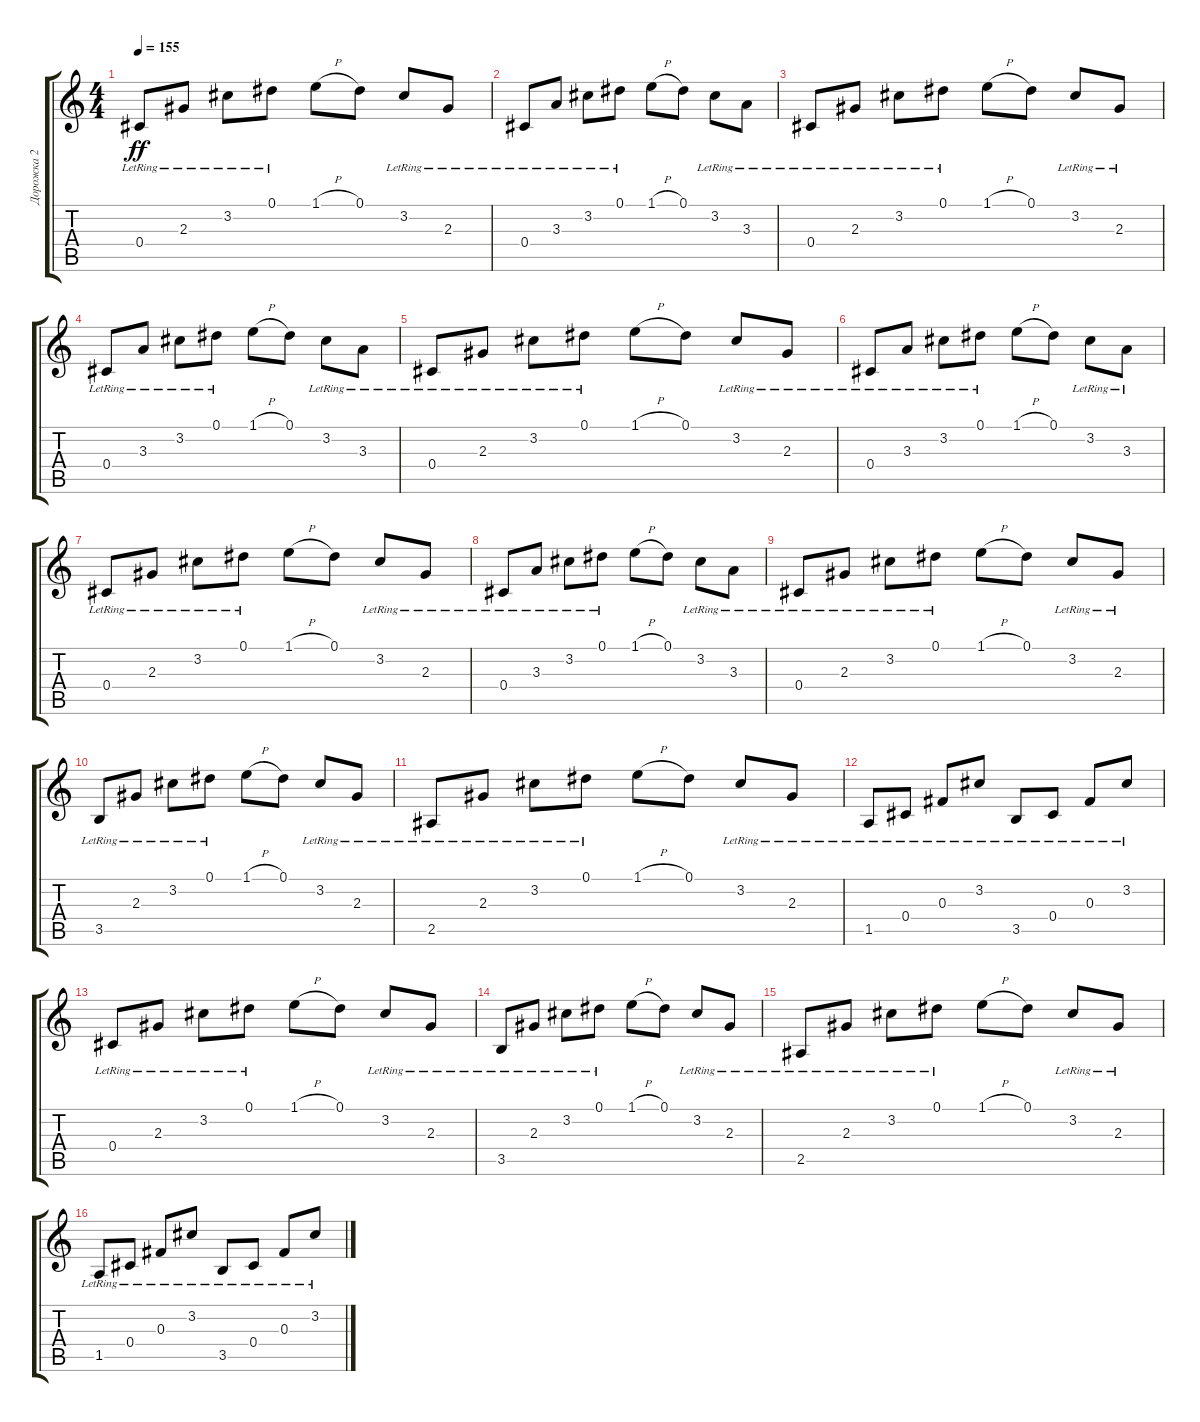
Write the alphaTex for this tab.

\track ("Дорожка 2" "Дорожка 2") {instrument acousticguitarsteel}
\staff {score tabs}
\tuning (Eb4 Bb3 Gb3 Db3 Ab2 Eb2) {hide}
\ts (4 4)
\tempo 155
\clef g2
\ks c
0.4{lr}.8{dy ff} 2.3{lr}.8 3.2{lr}.8 0.1{lr}.8 1.1{h}.8 0.1.8 3.2{lr}.8 2.3{lr}.8 |
0.4{lr}.8 3.3{lr}.8 3.2{lr}.8 0.1{lr}.8 1.1{h}.8 0.1.8 3.2{lr}.8 3.3{lr}.8 |
0.4{lr}.8 2.3{lr}.8 3.2{lr}.8 0.1{lr}.8 1.1{h}.8 0.1.8 3.2{lr}.8 2.3{lr}.8 |
0.4{lr}.8 3.3{lr}.8 3.2{lr}.8 0.1{lr}.8 1.1{h}.8 0.1.8 3.2{lr}.8 3.3{lr}.8 |
0.4{lr}.8 2.3{lr}.8 3.2{lr}.8 0.1{lr}.8 1.1{h}.8 0.1.8 3.2{lr}.8 2.3{lr}.8 |
0.4{lr}.8 3.3{lr}.8 3.2{lr}.8 0.1{lr}.8 1.1{h}.8 0.1.8 3.2{lr}.8 3.3{lr}.8 |
0.4{lr}.8 2.3{lr}.8 3.2{lr}.8 0.1{lr}.8 1.1{h}.8 0.1.8 3.2{lr}.8 2.3{lr}.8 |
0.4{lr}.8 3.3{lr}.8 3.2{lr}.8 0.1{lr}.8 1.1{h}.8 0.1.8 3.2{lr}.8 3.3{lr}.8 |
0.4{lr}.8 2.3{lr}.8 3.2{lr}.8 0.1{lr}.8 1.1{h}.8 0.1.8 3.2{lr}.8 2.3{lr}.8 |
3.5{lr}.8 2.3{lr}.8 3.2{lr}.8 0.1{lr}.8 1.1{h}.8 0.1.8 3.2{lr}.8 2.3{lr}.8 |
2.5{lr}.8 2.3{lr}.8 3.2{lr}.8 0.1{lr}.8 1.1{h}.8 0.1.8 3.2{lr}.8 2.3{lr}.8 |
1.5{lr}.8 0.4{lr}.8 0.3{lr}.8 3.2{lr}.8 3.5{lr}.8 0.4{lr}.8 0.3{lr}.8 3.2{lr}.8 |
0.4{lr}.8 2.3{lr}.8 3.2{lr}.8 0.1{lr}.8 1.1{h}.8 0.1.8 3.2{lr}.8 2.3{lr}.8 |
3.5{lr}.8 2.3{lr}.8 3.2{lr}.8 0.1{lr}.8 1.1{h}.8 0.1.8 3.2{lr}.8 2.3{lr}.8 |
2.5{lr}.8 2.3{lr}.8 3.2{lr}.8 0.1{lr}.8 1.1{h}.8 0.1.8 3.2{lr}.8 2.3{lr}.8 |
1.5{lr}.8 0.4{lr}.8 0.3{lr}.8 3.2{lr}.8 3.5{lr}.8 0.4{lr}.8 0.3{lr}.8 3.2{lr}.8
